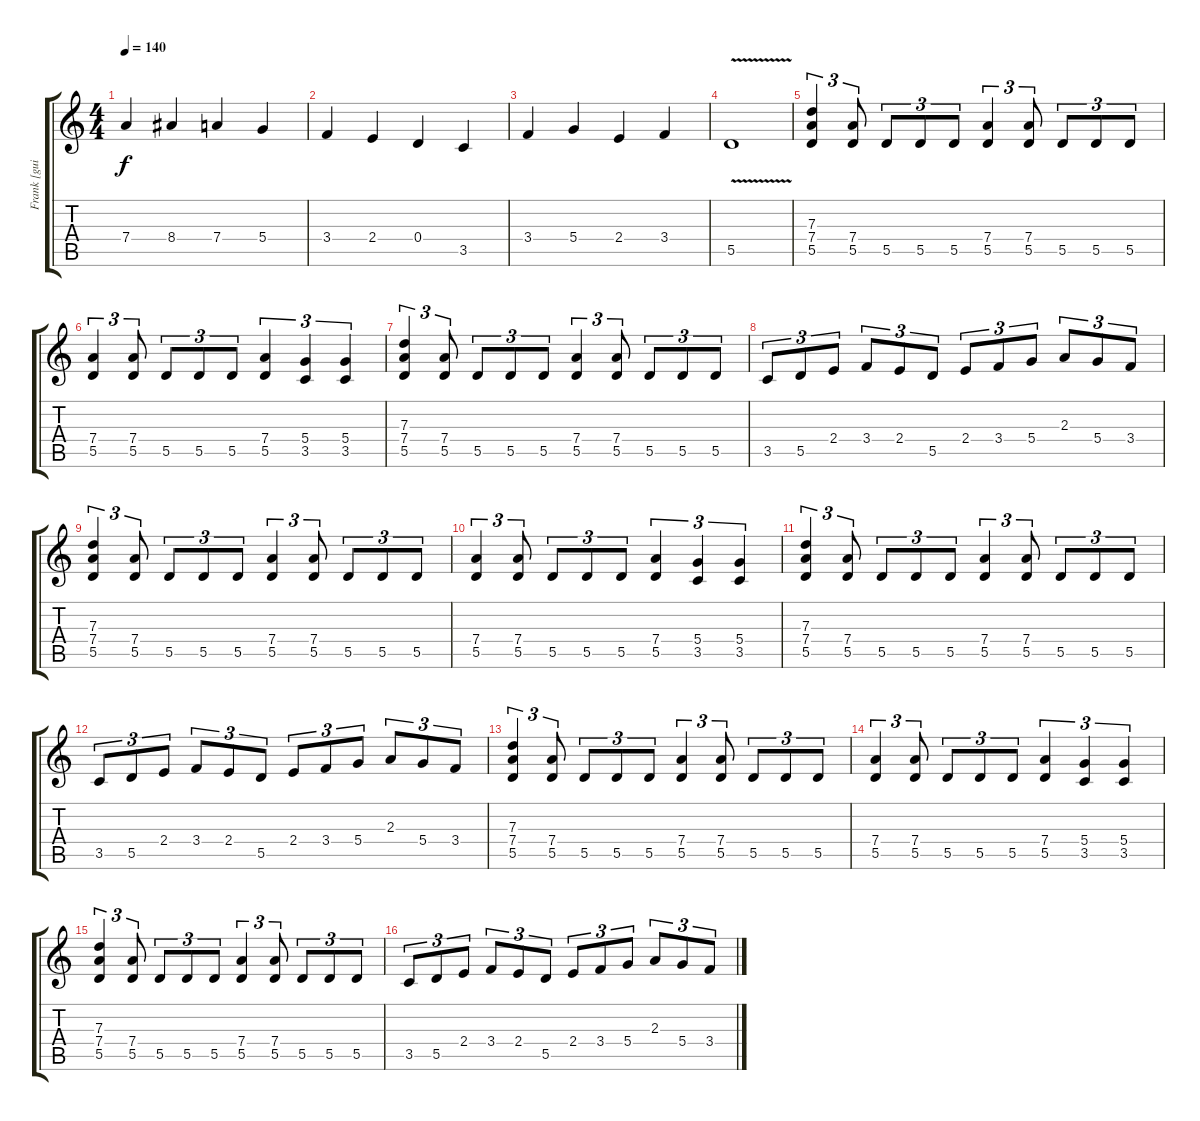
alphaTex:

\track ("Frank [guitarra]" "Frank [gui") {instrument overdrivenguitar}
\staff {score tabs}
\tuning (E4 B3 G3 D3 A2 E2) {hide}
\ts (4 4)
\tempo 140
\clef g2
\ks c
7.4.4{dy f} 8.4.4 7.4.4 5.4.4 |
3.4.4 2.4.4 0.4.4 3.5.4 |
3.4.4 5.4.4 2.4.4 3.4.4 |
5.5{v}.1 |
(7.3 7.4 5.5).4{tu (3 2)} (7.4 5.5).8{tu (3 2)} 5.5.8{tu (3 2)} 5.5.8{tu (3 2)} 5.5.8{tu (3 2)} (7.4 5.5).4{tu (3 2)} (7.4 5.5).8{tu (3 2)} 5.5.8{tu (3 2)} 5.5.8{tu (3 2)} 5.5.8{tu (3 2)} |
(7.4 5.5).4{tu (3 2)} (7.4 5.5).8{tu (3 2)} 5.5.8{tu (3 2)} 5.5.8{tu (3 2)} 5.5.8{tu (3 2)} (7.4 5.5).4{tu (3 2)} (5.4 3.5).4{tu (3 2)} (5.4 3.5).4{tu (3 2)} |
(7.3 7.4 5.5).4{tu (3 2)} (7.4 5.5).8{tu (3 2)} 5.5.8{tu (3 2)} 5.5.8{tu (3 2)} 5.5.8{tu (3 2)} (7.4 5.5).4{tu (3 2)} (7.4 5.5).8{tu (3 2)} 5.5.8{tu (3 2)} 5.5.8{tu (3 2)} 5.5.8{tu (3 2)} |
3.5.8{tu (3 2)} 5.5.8{tu (3 2)} 2.4.8{tu (3 2)} 3.4.8{tu (3 2)} 2.4.8{tu (3 2)} 5.5.8{tu (3 2)} 2.4.8{tu (3 2)} 3.4.8{tu (3 2)} 5.4.8{tu (3 2)} 2.3.8{tu (3 2)} 5.4.8{tu (3 2)} 3.4.8{tu (3 2)} |
(7.3 7.4 5.5).4{tu (3 2)} (7.4 5.5).8{tu (3 2)} 5.5.8{tu (3 2)} 5.5.8{tu (3 2)} 5.5.8{tu (3 2)} (7.4 5.5).4{tu (3 2)} (7.4 5.5).8{tu (3 2)} 5.5.8{tu (3 2)} 5.5.8{tu (3 2)} 5.5.8{tu (3 2)} |
(7.4 5.5).4{tu (3 2)} (7.4 5.5).8{tu (3 2)} 5.5.8{tu (3 2)} 5.5.8{tu (3 2)} 5.5.8{tu (3 2)} (7.4 5.5).4{tu (3 2)} (5.4 3.5).4{tu (3 2)} (5.4 3.5).4{tu (3 2)} |
(7.3 7.4 5.5).4{tu (3 2)} (7.4 5.5).8{tu (3 2)} 5.5.8{tu (3 2)} 5.5.8{tu (3 2)} 5.5.8{tu (3 2)} (7.4 5.5).4{tu (3 2)} (7.4 5.5).8{tu (3 2)} 5.5.8{tu (3 2)} 5.5.8{tu (3 2)} 5.5.8{tu (3 2)} |
3.5.8{tu (3 2)} 5.5.8{tu (3 2)} 2.4.8{tu (3 2)} 3.4.8{tu (3 2)} 2.4.8{tu (3 2)} 5.5.8{tu (3 2)} 2.4.8{tu (3 2)} 3.4.8{tu (3 2)} 5.4.8{tu (3 2)} 2.3.8{tu (3 2)} 5.4.8{tu (3 2)} 3.4.8{tu (3 2)} |
(7.3 7.4 5.5).4{tu (3 2)} (7.4 5.5).8{tu (3 2)} 5.5.8{tu (3 2)} 5.5.8{tu (3 2)} 5.5.8{tu (3 2)} (7.4 5.5).4{tu (3 2)} (7.4 5.5).8{tu (3 2)} 5.5.8{tu (3 2)} 5.5.8{tu (3 2)} 5.5.8{tu (3 2)} |
(7.4 5.5).4{tu (3 2)} (7.4 5.5).8{tu (3 2)} 5.5.8{tu (3 2)} 5.5.8{tu (3 2)} 5.5.8{tu (3 2)} (7.4 5.5).4{tu (3 2)} (5.4 3.5).4{tu (3 2)} (5.4 3.5).4{tu (3 2)} |
(7.3 7.4 5.5).4{tu (3 2)} (7.4 5.5).8{tu (3 2)} 5.5.8{tu (3 2)} 5.5.8{tu (3 2)} 5.5.8{tu (3 2)} (7.4 5.5).4{tu (3 2)} (7.4 5.5).8{tu (3 2)} 5.5.8{tu (3 2)} 5.5.8{tu (3 2)} 5.5.8{tu (3 2)} |
3.5.8{tu (3 2)} 5.5.8{tu (3 2)} 2.4.8{tu (3 2)} 3.4.8{tu (3 2)} 2.4.8{tu (3 2)} 5.5.8{tu (3 2)} 2.4.8{tu (3 2)} 3.4.8{tu (3 2)} 5.4.8{tu (3 2)} 2.3.8{tu (3 2)} 5.4.8{tu (3 2)} 3.4.8{tu (3 2)}
